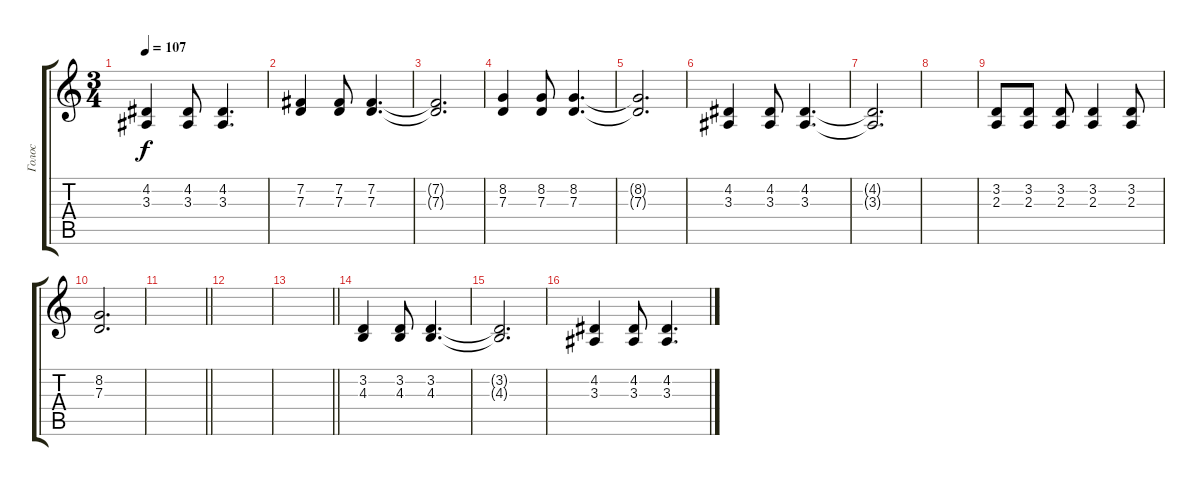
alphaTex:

\track ("Голос" "Голос") {instrument tenorsax}
\staff {score tabs}
\tuning (E4 B3 G3 D3 A2 E2) {hide}
\ts (3 4)
\tempo 107
\clef g2
\ks c
(4.2 3.3).4{dy f} (4.2 3.3).8 (4.2 3.3).4{d} |
(7.2 7.3).4 (7.2 7.3).8 (7.2 7.3).4{d} |
(7.2{t} 7.3{t}).2{d} |
(8.2 7.3).4 (8.2 7.3).8 (8.2 7.3).4{d} |
(8.2{t} 7.3{t}).2{d} |
(4.2 3.3).4 (4.2 3.3).8 (4.2 3.3).4{d} |
(4.2{t} 3.3{t}).2{d} |
|
(3.2 2.3).8 (3.2 2.3).8 (3.2 2.3).8 (3.2 2.3).4 (3.2 2.3).8 |
(8.2 7.3).2{d} |
\barLineRight lightlight
|
|
\barLineRight lightlight
|
(3.2 4.3).4 (3.2 4.3).8 (3.2 4.3).4{d} |
(3.2{t} 4.3{t}).2{d} |
(4.2 3.3).4 (4.2 3.3).8 (4.2 3.3).4{d}
